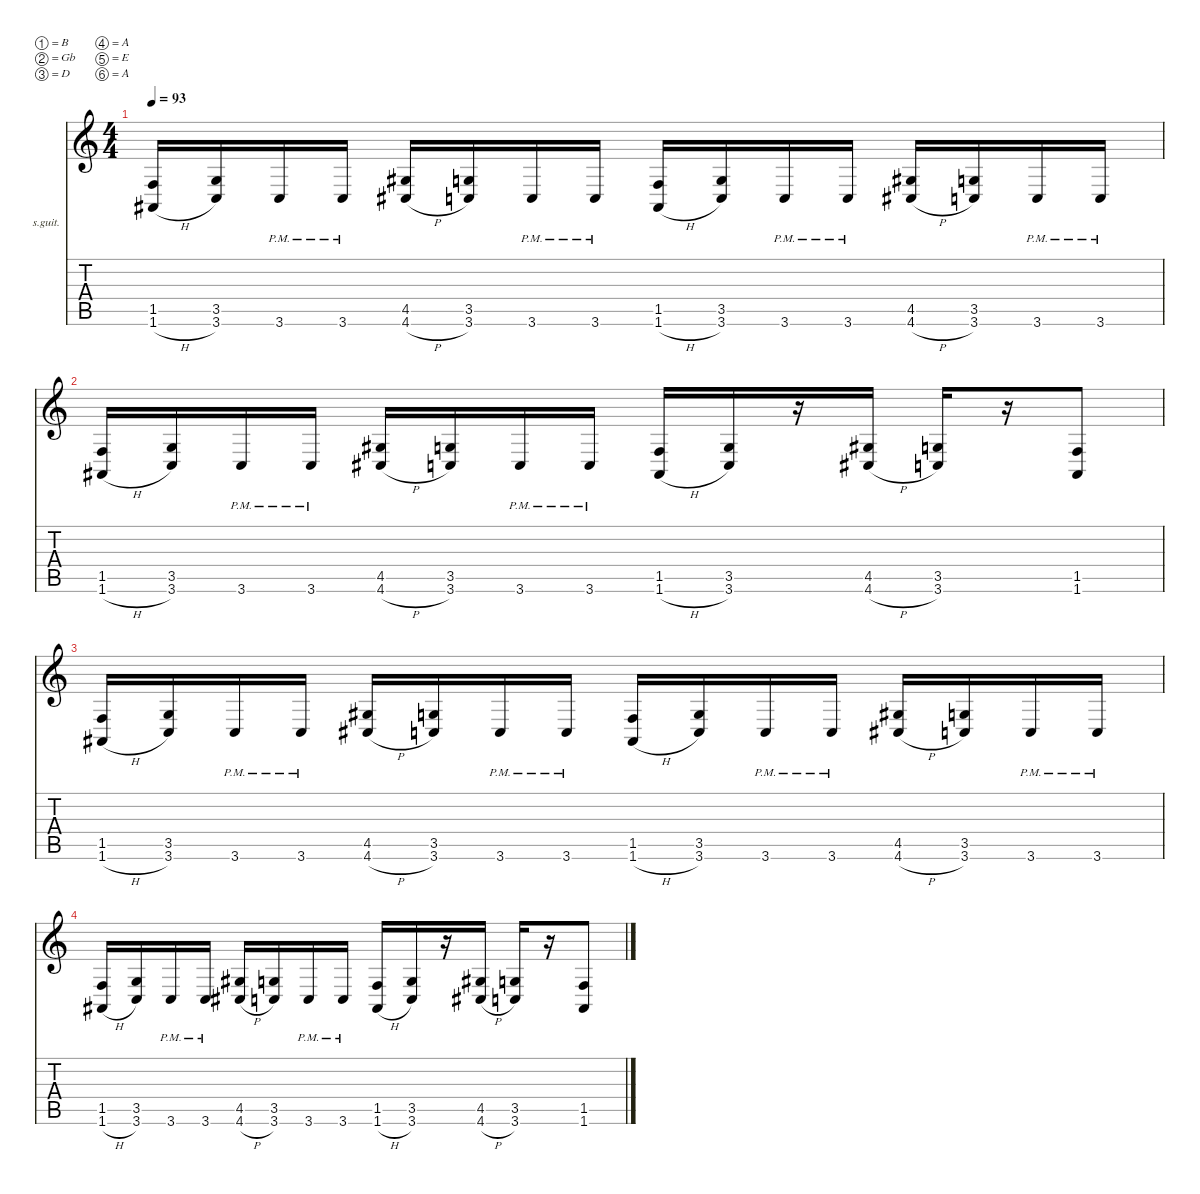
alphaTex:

\defaultSystemsLayout 2
\hideDynamics
\bracketExtendMode nobrackets
\firstSystemTrackNameOrientation horizontal
\otherSystemsTrackNameOrientation horizontal
\track ("Lead Guitar" "s.guit.") {solo instrument acousticguitarsteel}
\staff {score tabs}
\tuning (B3 Gb3 D3 A2 E2 A1)
\ts (4 4)
\scale
1.03043
\tempo 93
\accidentals auto
\clef g2
\ottava regular
\simile none
\ks c
(1.5 1.6{h acc #}).16{dy f instrument distortionguitar beam Up} (3.5 3.6).16{beam Up} 3.6{pm}.16{beam Up} 3.6{pm}.16{beam Up} (4.5{acc #} 4.6{h acc #}).16{beam Up} (3.5 3.6).16{beam Up} 3.6{pm}.16{beam Up} 3.6{pm}.16{beam Up} (1.5 1.6{h acc #}).16{beam Up} (3.5 3.6).16{beam Up} 3.6{pm}.16{beam Up} 3.6{pm}.16{beam Up} (4.5{acc #} 4.6{h acc #}).16{beam Up} (3.5 3.6).16{beam Up} 3.6{pm}.16{beam Up} 3.6{pm}.16{beam Up} |
\scale
0.969568 (1.5 1.6{h acc #}).16{beam Up} (3.5 3.6).16{beam Up} 3.6{pm}.16{beam Up} 3.6{pm}.16{beam Up} (4.5{acc #} 4.6{h acc #}).16{beam Up} (3.5 3.6).16{beam Up} 3.6{pm}.16{beam Up} 3.6{pm}.16{beam Up} (1.5 1.6{h acc #}).16{beam Up} (3.5 3.6).16{beam Up} r.16{beam Up} (4.5{acc #} 4.6{h acc #}).16{beam Up} (3.5 3.6).16{beam Up} r.16{beam Up} (1.5 1.6{acc #}).8{beam Up} |
\scale
1.03043 (1.5 1.6{h acc #}).16{instrument distortionguitar beam Up} (3.5 3.6).16{beam Up} 3.6{pm}.16{beam Up} 3.6{pm}.16{beam Up} (4.5{acc #} 4.6{h acc #}).16{beam Up} (3.5 3.6).16{beam Up} 3.6{pm}.16{beam Up} 3.6{pm}.16{beam Up} (1.5 1.6{h acc #}).16{beam Up} (3.5 3.6).16{beam Up} 3.6{pm}.16{beam Up} 3.6{pm}.16{beam Up} (4.5{acc #} 4.6{h acc #}).16{beam Up} (3.5 3.6).16{beam Up} 3.6{pm}.16{beam Up} 3.6{pm}.16{beam Up} |
\scale
0.969568 (1.5 1.6{h acc #}).16{beam Up} (3.5 3.6).16{beam Up} 3.6{pm}.16{beam Up} 3.6{pm}.16{beam Up} (4.5{acc #} 4.6{h acc #}).16{beam Up} (3.5 3.6).16{beam Up} 3.6{pm}.16{beam Up} 3.6{pm}.16{beam Up} (1.5 1.6{h acc #}).16{beam Up} (3.5 3.6).16{beam Up} r.16{beam Up} (4.5{acc #} 4.6{h acc #}).16{beam Up} (3.5 3.6).16{beam Up} r.16{beam Up} (1.5 1.6{acc #}).8{beam Up}
